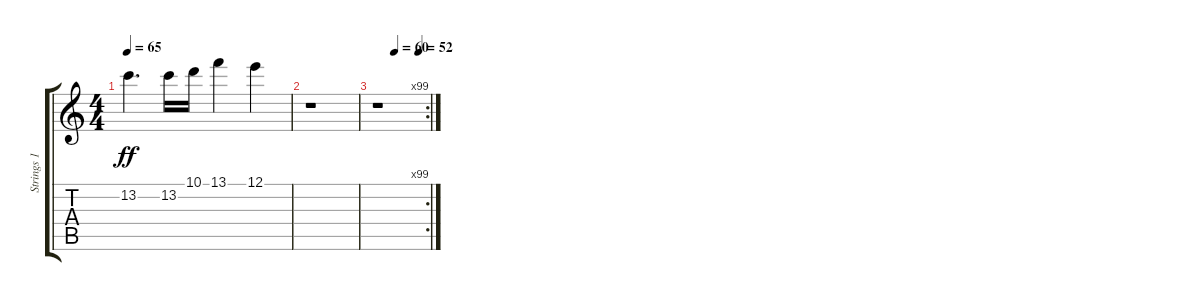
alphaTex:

\track ("Strings 1" "Strings 1") {instrument stringensemble1}
\staff {score tabs}
\tuning (E5 B4 G4 D4 A3 E3) {hide}
\ts (4 4)
\tempo 65
\clef g2
\ks c
13.2.4{d dy ff} 13.2.16 10.1.16 13.1.4 12.1.4 |
r.1 |
\rc 99
\tempo (60 0.375)
\tempo (52 0.875)
r.1
